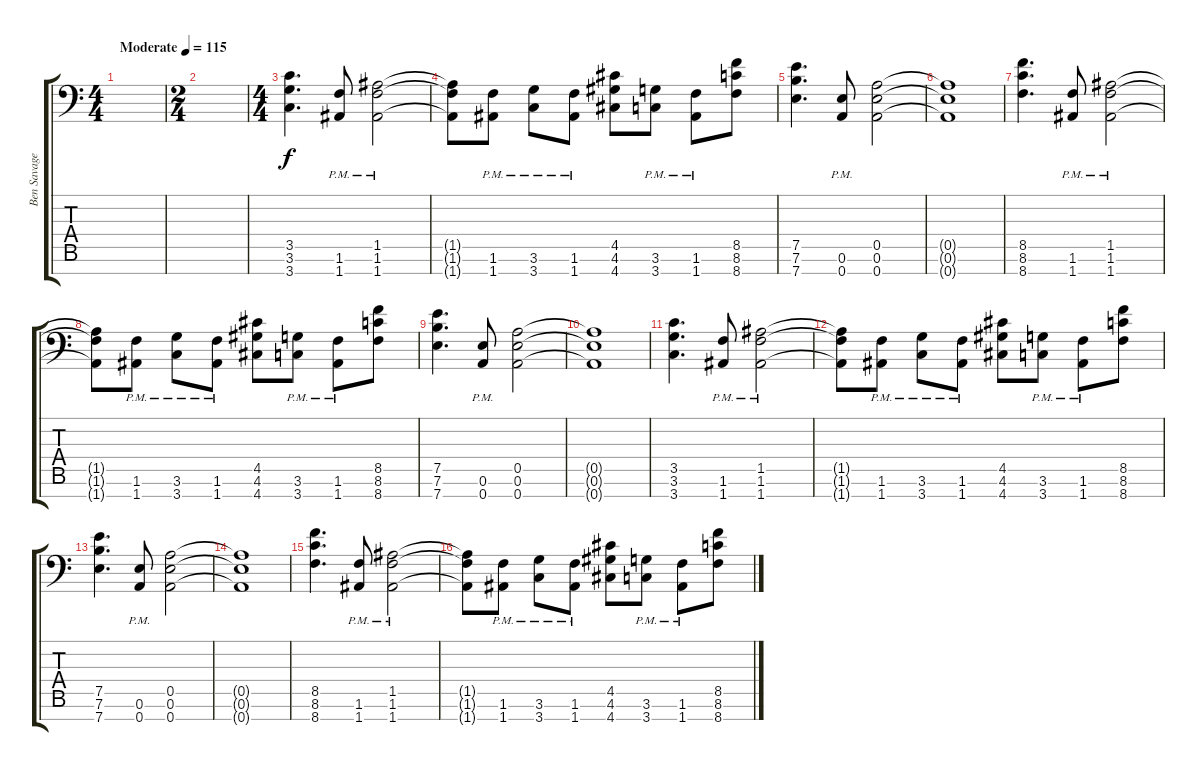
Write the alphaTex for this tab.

\track ("Ben Savage" "Ben Savage") {instrument distortionguitar}
\staff {score tabs}
\tuning (E4 B3 G3 D3 A2 E2 A1) {hide}
\ts (4 4)
\tempo (115 "Moderate")
\clef f4
\ks c
|
\ts (2 4)
|
\ts (4 4)
(3.5 3.6 3.7).4{d} (1.6{pm} 1.7{pm}).8 (1.5{pm} 1.6 1.7).2 |
(1.5{t} 1.6{t} 1.7{t}).8 (1.6{pm} 1.7{pm}).8 (3.6{pm} 3.7{pm}).8 (1.6{pm} 1.7{pm}).8 (4.5 4.6 4.7).8 (3.6{pm} 3.7{pm}).8 (1.6{pm} 1.7{pm}).8 (8.5 8.6 8.7).8 |
(7.5 7.6 7.7).4{d} (0.6{pm} 0.7{pm}).8 (0.5 0.6 0.7).2 |
(0.5{t} 0.6{t} 0.7{t}).1 |
(8.5 8.6 8.7).4{d} (1.6{pm} 1.7{pm}).8 (1.5{pm} 1.6 1.7).2 |
(1.5{t} 1.6{t} 1.7{t}).8 (1.6{pm} 1.7{pm}).8 (3.6{pm} 3.7{pm}).8 (1.6{pm} 1.7{pm}).8 (4.5 4.6 4.7).8 (3.6{pm} 3.7{pm}).8 (1.6{pm} 1.7{pm}).8 (8.5 8.6 8.7).8 |
(7.5 7.6 7.7).4{d} (0.6{pm} 0.7{pm}).8 (0.5 0.6 0.7).2 |
(0.5{t} 0.6{t} 0.7{t}).1 |
(3.5 3.6 3.7).4{d} (1.6{pm} 1.7{pm}).8 (1.5{pm} 1.6 1.7).2 |
(1.5{t} 1.6{t} 1.7{t}).8 (1.6{pm} 1.7{pm}).8 (3.6{pm} 3.7{pm}).8 (1.6{pm} 1.7{pm}).8 (4.5 4.6 4.7).8 (3.6{pm} 3.7{pm}).8 (1.6{pm} 1.7{pm}).8 (8.5 8.6 8.7).8 |
(7.5 7.6 7.7).4{d} (0.6{pm} 0.7{pm}).8 (0.5 0.6 0.7).2 |
(0.5{t} 0.6{t} 0.7{t}).1 |
(8.5 8.6 8.7).4{d} (1.6{pm} 1.7{pm}).8 (1.5{pm} 1.6 1.7).2 |
(1.5{t} 1.6{t} 1.7{t}).8 (1.6{pm} 1.7{pm}).8 (3.6{pm} 3.7{pm}).8 (1.6{pm} 1.7{pm}).8 (4.5 4.6 4.7).8 (3.6{pm} 3.7{pm}).8 (1.6{pm} 1.7{pm}).8 (8.5 8.6 8.7).8
